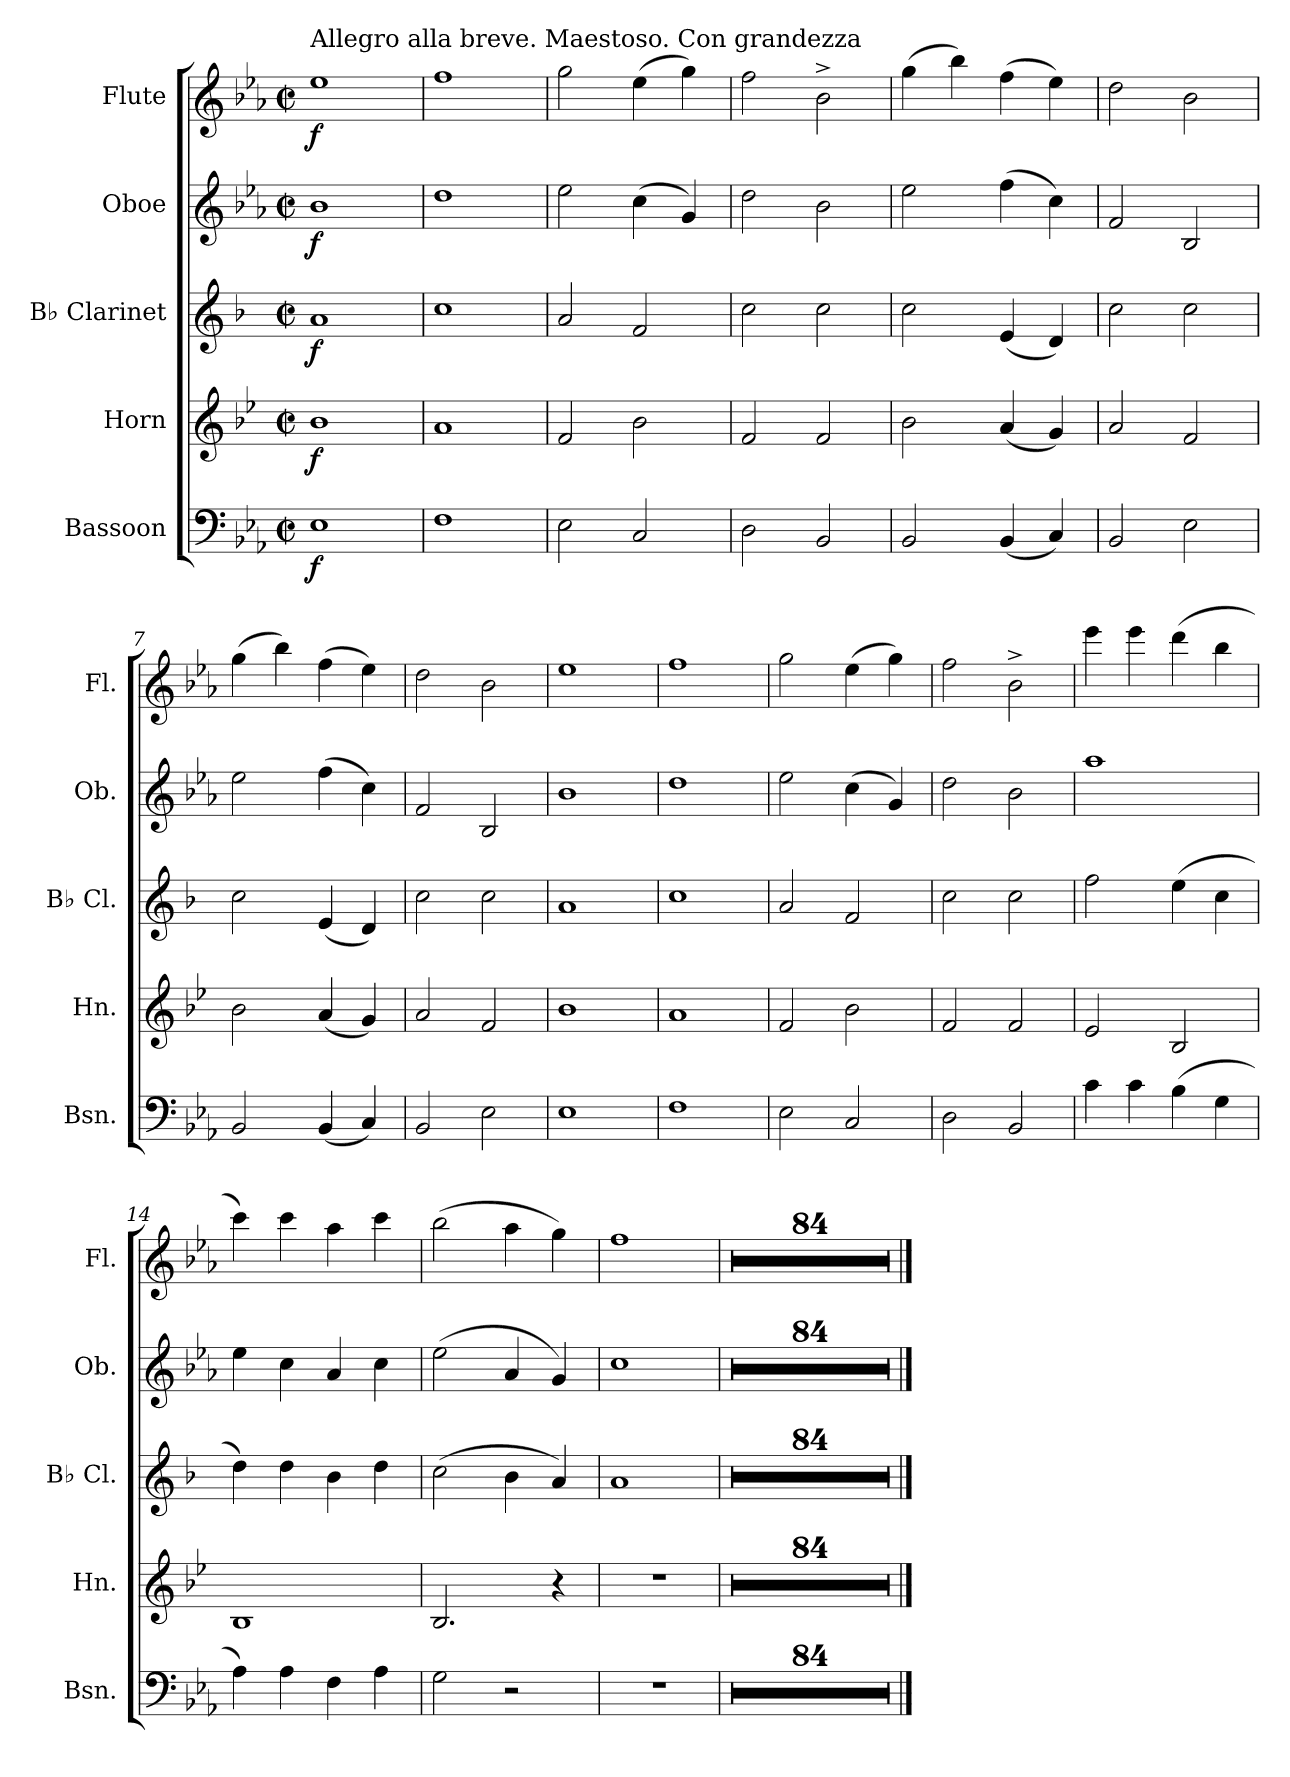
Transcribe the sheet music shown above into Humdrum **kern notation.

**kern	**dynam	**kern	**dynam	**kern	**dynam	**kern	**dynam	**kern	**dynam
*part5	*part5	*part4	*part4	*part3	*part3	*part2	*part2	*part1	*part1
*staff5	*staff5	*staff4	*staff4	*staff3	*staff3	*staff2	*staff2	*staff1	*staff1
*I"Bassoon	*	*I"Horn	*	*I"B♭ Clarinet	*	*I"Oboe	*	*I"Flute	*
*I'Bsn.	*	*I'Hn.	*	*I'B♭ Cl.	*	*I'Ob.	*	*I'Fl.	*
*clefF4	*	*clefG2	*	*clefG2	*	*clefG2	*	*clefG2	*
*	*	*ITrd4c7	*	*ITrd1c2	*	*	*	*	*
*k[b-e-a-]	*	*k[b-e-a-]	*	*k[b-e-a-]	*	*k[b-e-a-]	*	*k[b-e-a-]	*
*E-:	*	*E-:	*	*E-:	*	*E-:	*	*E-:	*
*M2/2	*	*M2/2	*	*M2/2	*	*M2/2	*	*M2/2	*
*met(c|)	*	*met(c|)	*	*met(c|)	*	*met(c|)	*	*met(c|)	*
=1	=1	=1	=1	=1	=1	=1	=1	=1	=1
!	!	!	!	!	!	!	!	!LO:TX:a:t=Allegro alla breve. Maestoso. Con grandezza	!
!	!LO:DY:b	!	!LO:DY:b	!	!LO:DY:b	!	!LO:DY:b	!	!LO:DY:b
1E-	f	1e-	f	1g	f	1b-	f	1ee-	f
=2	=2	=2	=2	=2	=2	=2	=2	=2	=2
1F	.	1d	.	1b-	.	1dd	.	1ff	.
=3	=3	=3	=3	=3	=3	=3	=3	=3	=3
2E-\	.	2B-/	.	2g/	.	2ee-\	.	2gg\	.
2C/	.	2e-\	.	2e-/	.	(4cc\	.	(4ee-\	.
.	.	.	.	.	.	4g/)	.	4gg\)	.
=4	=4	=4	=4	=4	=4	=4	=4	=4	=4
2D\	.	2B-/	.	2b-\	.	2dd\	.	2ff\	.
2BB-/	.	2B-/	.	2b-\	.	2b-\	.	2b-^\	.
=5	=5	=5	=5	=5	=5	=5	=5	=5	=5
2BB-/	.	2e-\	.	2b-\	.	2ee-\	.	(4gg\	.
.	.	.	.	.	.	.	.	4bb-\)	.
(4BB-/	.	(4d/	.	(4d/	.	(4ff\	.	(4ff\	.
4C/)	.	4c/)	.	4c/)	.	4cc\)	.	4ee-\)	.
=6	=6	=6	=6	=6	=6	=6	=6	=6	=6
2BB-/	.	2d/	.	2b-\	.	2f/	.	2dd\	.
2E-\	.	2B-/	.	2b-\	.	2B-/	.	2b-\	.
=7	=7	=7	=7	=7	=7	=7	=7	=7	=7
2BB-/	.	2e-\	.	2b-\	.	2ee-\	.	(4gg\	.
.	.	.	.	.	.	.	.	4bb-\)	.
(4BB-/	.	(4d/	.	(4d/	.	(4ff\	.	(4ff\	.
4C/)	.	4c/)	.	4c/)	.	4cc\)	.	4ee-\)	.
=8	=8	=8	=8	=8	=8	=8	=8	=8	=8
2BB-/	.	2d/	.	2b-\	.	2f/	.	2dd\	.
2E-\	.	2B-/	.	2b-\	.	2B-/	.	2b-\	.
=9	=9	=9	=9	=9	=9	=9	=9	=9	=9
1E-	.	1e-	.	1g	.	1b-	.	1ee-	.
=10	=10	=10	=10	=10	=10	=10	=10	=10	=10
1F	.	1d	.	1b-	.	1dd	.	1ff	.
=11	=11	=11	=11	=11	=11	=11	=11	=11	=11
2E-\	.	2B-/	.	2g/	.	2ee-\	.	2gg\	.
2C/	.	2e-\	.	2e-/	.	(4cc\	.	(4ee-\	.
.	.	.	.	.	.	4g/)	.	4gg\)	.
!!LO:LB:g=z
=12	=12	=12	=12	=12	=12	=12	=12	=12	=12
2D\	.	2B-/	.	2b-\	.	2dd\	.	2ff\	.
2BB-/	.	2B-/	.	2b-\	.	2b-\	.	2b-^\	.
=13	=13	=13	=13	=13	=13	=13	=13	=13	=13
4c\	.	2A-/	.	2ee-\	.	1aa-	.	4eee-\	.
4c\	.	.	.	.	.	.	.	4eee-\	.
(4B-\	.	2E-/	.	(4dd\	.	.	.	(4ddd\	.
4G\	.	.	.	4b-\	.	.	.	4bb-\	.
=14	=14	=14	=14	=14	=14	=14	=14	=14	=14
4A-\)	.	1E-	.	4cc\)	.	4ee-\	.	4ccc\)	.
4A-\	.	.	.	4cc\	.	4cc\	.	4ccc\	.
4F\	.	.	.	4a-\	.	4a-/	.	4aa-\	.
4A-\	.	.	.	4cc\	.	4cc\	.	4ccc\	.
=15	=15	=15	=15	=15	=15	=15	=15	=15	=15
2G\	.	2.E-/	.	(2b-\	.	(2ee-\	.	(2bb-\	.
2r	.	.	.	4a-\	.	4a-/	.	4aa-\	.
.	.	4r	.	4g/)	.	4g/)	.	4gg\)	.
=16	=16	=16	=16	=16	=16	=16	=16	=16	=16
1r	.	1r	.	1g	.	1cc	.	1ff	.
=17	=17	=17	=17	=17	=17	=17	=17	=17	=17
1r	.	1r	.	1r	.	1r	.	1r	.
=18	=18	=18	=18	=18	=18	=18	=18	=18	=18
1r	.	1r	.	1r	.	1r	.	1r	.
=19	=19	=19	=19	=19	=19	=19	=19	=19	=19
1r	.	1r	.	1r	.	1r	.	1r	.
=20	=20	=20	=20	=20	=20	=20	=20	=20	=20
1r	.	1r	.	1r	.	1r	.	1r	.
=21	=21	=21	=21	=21	=21	=21	=21	=21	=21
1r	.	1r	.	1r	.	1r	.	1r	.
=22	=22	=22	=22	=22	=22	=22	=22	=22	=22
1r	.	1r	.	1r	.	1r	.	1r	.
=23	=23	=23	=23	=23	=23	=23	=23	=23	=23
1r	.	1r	.	1r	.	1r	.	1r	.
=24	=24	=24	=24	=24	=24	=24	=24	=24	=24
1r	.	1r	.	1r	.	1r	.	1r	.
=25	=25	=25	=25	=25	=25	=25	=25	=25	=25
1r	.	1r	.	1r	.	1r	.	1r	.
=26	=26	=26	=26	=26	=26	=26	=26	=26	=26
1r	.	1r	.	1r	.	1r	.	1r	.
!!LO:PB:g=z
=27	=27	=27	=27	=27	=27	=27	=27	=27	=27
1r	.	1r	.	1r	.	1r	.	1r	.
=28	=28	=28	=28	=28	=28	=28	=28	=28	=28
1r	.	1r	.	1r	.	1r	.	1r	.
=29	=29	=29	=29	=29	=29	=29	=29	=29	=29
1r	.	1r	.	1r	.	1r	.	1r	.
=30	=30	=30	=30	=30	=30	=30	=30	=30	=30
1r	.	1r	.	1r	.	1r	.	1r	.
=31	=31	=31	=31	=31	=31	=31	=31	=31	=31
1r	.	1r	.	1r	.	1r	.	1r	.
=32	=32	=32	=32	=32	=32	=32	=32	=32	=32
1r	.	1r	.	1r	.	1r	.	1r	.
=33	=33	=33	=33	=33	=33	=33	=33	=33	=33
1r	.	1r	.	1r	.	1r	.	1r	.
=34	=34	=34	=34	=34	=34	=34	=34	=34	=34
1r	.	1r	.	1r	.	1r	.	1r	.
=35	=35	=35	=35	=35	=35	=35	=35	=35	=35
1r	.	1r	.	1r	.	1r	.	1r	.
=36	=36	=36	=36	=36	=36	=36	=36	=36	=36
1r	.	1r	.	1r	.	1r	.	1r	.
=37	=37	=37	=37	=37	=37	=37	=37	=37	=37
1r	.	1r	.	1r	.	1r	.	1r	.
=38	=38	=38	=38	=38	=38	=38	=38	=38	=38
1r	.	1r	.	1r	.	1r	.	1r	.
=39	=39	=39	=39	=39	=39	=39	=39	=39	=39
1r	.	1r	.	1r	.	1r	.	1r	.
=40	=40	=40	=40	=40	=40	=40	=40	=40	=40
1r	.	1r	.	1r	.	1r	.	1r	.
=41	=41	=41	=41	=41	=41	=41	=41	=41	=41
1r	.	1r	.	1r	.	1r	.	1r	.
=42	=42	=42	=42	=42	=42	=42	=42	=42	=42
1r	.	1r	.	1r	.	1r	.	1r	.
=43	=43	=43	=43	=43	=43	=43	=43	=43	=43
1r	.	1r	.	1r	.	1r	.	1r	.
=44	=44	=44	=44	=44	=44	=44	=44	=44	=44
1r	.	1r	.	1r	.	1r	.	1r	.
=45	=45	=45	=45	=45	=45	=45	=45	=45	=45
1r	.	1r	.	1r	.	1r	.	1r	.
!!LO:LB:g=z
=46	=46	=46	=46	=46	=46	=46	=46	=46	=46
1r	.	1r	.	1r	.	1r	.	1r	.
=47	=47	=47	=47	=47	=47	=47	=47	=47	=47
1r	.	1r	.	1r	.	1r	.	1r	.
=48	=48	=48	=48	=48	=48	=48	=48	=48	=48
1r	.	1r	.	1r	.	1r	.	1r	.
=49	=49	=49	=49	=49	=49	=49	=49	=49	=49
1r	.	1r	.	1r	.	1r	.	1r	.
=50	=50	=50	=50	=50	=50	=50	=50	=50	=50
1r	.	1r	.	1r	.	1r	.	1r	.
=51	=51	=51	=51	=51	=51	=51	=51	=51	=51
1r	.	1r	.	1r	.	1r	.	1r	.
=52	=52	=52	=52	=52	=52	=52	=52	=52	=52
1r	.	1r	.	1r	.	1r	.	1r	.
=53	=53	=53	=53	=53	=53	=53	=53	=53	=53
1r	.	1r	.	1r	.	1r	.	1r	.
=54	=54	=54	=54	=54	=54	=54	=54	=54	=54
1r	.	1r	.	1r	.	1r	.	1r	.
=55	=55	=55	=55	=55	=55	=55	=55	=55	=55
1r	.	1r	.	1r	.	1r	.	1r	.
=56	=56	=56	=56	=56	=56	=56	=56	=56	=56
1r	.	1r	.	1r	.	1r	.	1r	.
=57	=57	=57	=57	=57	=57	=57	=57	=57	=57
1r	.	1r	.	1r	.	1r	.	1r	.
=58	=58	=58	=58	=58	=58	=58	=58	=58	=58
1r	.	1r	.	1r	.	1r	.	1r	.
=59	=59	=59	=59	=59	=59	=59	=59	=59	=59
1r	.	1r	.	1r	.	1r	.	1r	.
=60	=60	=60	=60	=60	=60	=60	=60	=60	=60
1r	.	1r	.	1r	.	1r	.	1r	.
=61	=61	=61	=61	=61	=61	=61	=61	=61	=61
1r	.	1r	.	1r	.	1r	.	1r	.
=62	=62	=62	=62	=62	=62	=62	=62	=62	=62
1r	.	1r	.	1r	.	1r	.	1r	.
=63	=63	=63	=63	=63	=63	=63	=63	=63	=63
1r	.	1r	.	1r	.	1r	.	1r	.
=64	=64	=64	=64	=64	=64	=64	=64	=64	=64
1r	.	1r	.	1r	.	1r	.	1r	.
!!LO:PB:g=z
=65	=65	=65	=65	=65	=65	=65	=65	=65	=65
1r	.	1r	.	1r	.	1r	.	1r	.
=66	=66	=66	=66	=66	=66	=66	=66	=66	=66
1r	.	1r	.	1r	.	1r	.	1r	.
=67	=67	=67	=67	=67	=67	=67	=67	=67	=67
1r	.	1r	.	1r	.	1r	.	1r	.
=68	=68	=68	=68	=68	=68	=68	=68	=68	=68
1r	.	1r	.	1r	.	1r	.	1r	.
=69	=69	=69	=69	=69	=69	=69	=69	=69	=69
1r	.	1r	.	1r	.	1r	.	1r	.
=70	=70	=70	=70	=70	=70	=70	=70	=70	=70
1r	.	1r	.	1r	.	1r	.	1r	.
=71	=71	=71	=71	=71	=71	=71	=71	=71	=71
1r	.	1r	.	1r	.	1r	.	1r	.
=72	=72	=72	=72	=72	=72	=72	=72	=72	=72
1r	.	1r	.	1r	.	1r	.	1r	.
=73	=73	=73	=73	=73	=73	=73	=73	=73	=73
1r	.	1r	.	1r	.	1r	.	1r	.
=74	=74	=74	=74	=74	=74	=74	=74	=74	=74
1r	.	1r	.	1r	.	1r	.	1r	.
=75	=75	=75	=75	=75	=75	=75	=75	=75	=75
1r	.	1r	.	1r	.	1r	.	1r	.
=76	=76	=76	=76	=76	=76	=76	=76	=76	=76
1r	.	1r	.	1r	.	1r	.	1r	.
=77	=77	=77	=77	=77	=77	=77	=77	=77	=77
1r	.	1r	.	1r	.	1r	.	1r	.
=78	=78	=78	=78	=78	=78	=78	=78	=78	=78
1r	.	1r	.	1r	.	1r	.	1r	.
=79	=79	=79	=79	=79	=79	=79	=79	=79	=79
1r	.	1r	.	1r	.	1r	.	1r	.
=80	=80	=80	=80	=80	=80	=80	=80	=80	=80
1r	.	1r	.	1r	.	1r	.	1r	.
=81	=81	=81	=81	=81	=81	=81	=81	=81	=81
1r	.	1r	.	1r	.	1r	.	1r	.
=82	=82	=82	=82	=82	=82	=82	=82	=82	=82
1r	.	1r	.	1r	.	1r	.	1r	.
=83	=83	=83	=83	=83	=83	=83	=83	=83	=83
1r	.	1r	.	1r	.	1r	.	1r	.
!!LO:LB:g=z
=84	=84	=84	=84	=84	=84	=84	=84	=84	=84
1r	.	1r	.	1r	.	1r	.	1r	.
=85	=85	=85	=85	=85	=85	=85	=85	=85	=85
1r	.	1r	.	1r	.	1r	.	1r	.
=86	=86	=86	=86	=86	=86	=86	=86	=86	=86
1r	.	1r	.	1r	.	1r	.	1r	.
=87	=87	=87	=87	=87	=87	=87	=87	=87	=87
1r	.	1r	.	1r	.	1r	.	1r	.
=88	=88	=88	=88	=88	=88	=88	=88	=88	=88
1r	.	1r	.	1r	.	1r	.	1r	.
=89	=89	=89	=89	=89	=89	=89	=89	=89	=89
1r	.	1r	.	1r	.	1r	.	1r	.
=90	=90	=90	=90	=90	=90	=90	=90	=90	=90
1r	.	1r	.	1r	.	1r	.	1r	.
=91	=91	=91	=91	=91	=91	=91	=91	=91	=91
1r	.	1r	.	1r	.	1r	.	1r	.
=92	=92	=92	=92	=92	=92	=92	=92	=92	=92
1r	.	1r	.	1r	.	1r	.	1r	.
=93	=93	=93	=93	=93	=93	=93	=93	=93	=93
1r	.	1r	.	1r	.	1r	.	1r	.
=94	=94	=94	=94	=94	=94	=94	=94	=94	=94
1r	.	1r	.	1r	.	1r	.	1r	.
=95	=95	=95	=95	=95	=95	=95	=95	=95	=95
1r	.	1r	.	1r	.	1r	.	1r	.
=96	=96	=96	=96	=96	=96	=96	=96	=96	=96
1r	.	1r	.	1r	.	1r	.	1r	.
=97	=97	=97	=97	=97	=97	=97	=97	=97	=97
1r	.	1r	.	1r	.	1r	.	1r	.
=98	=98	=98	=98	=98	=98	=98	=98	=98	=98
1r	.	1r	.	1r	.	1r	.	1r	.
=99	=99	=99	=99	=99	=99	=99	=99	=99	=99
1r	.	1r	.	1r	.	1r	.	1r	.
=100	=100	=100	=100	=100	=100	=100	=100	=100	=100
1r	.	1r	.	1r	.	1r	.	1r	.
==	==	==	==	==	==	==	==	==	==
*-	*-	*-	*-	*-	*-	*-	*-	*-	*-
